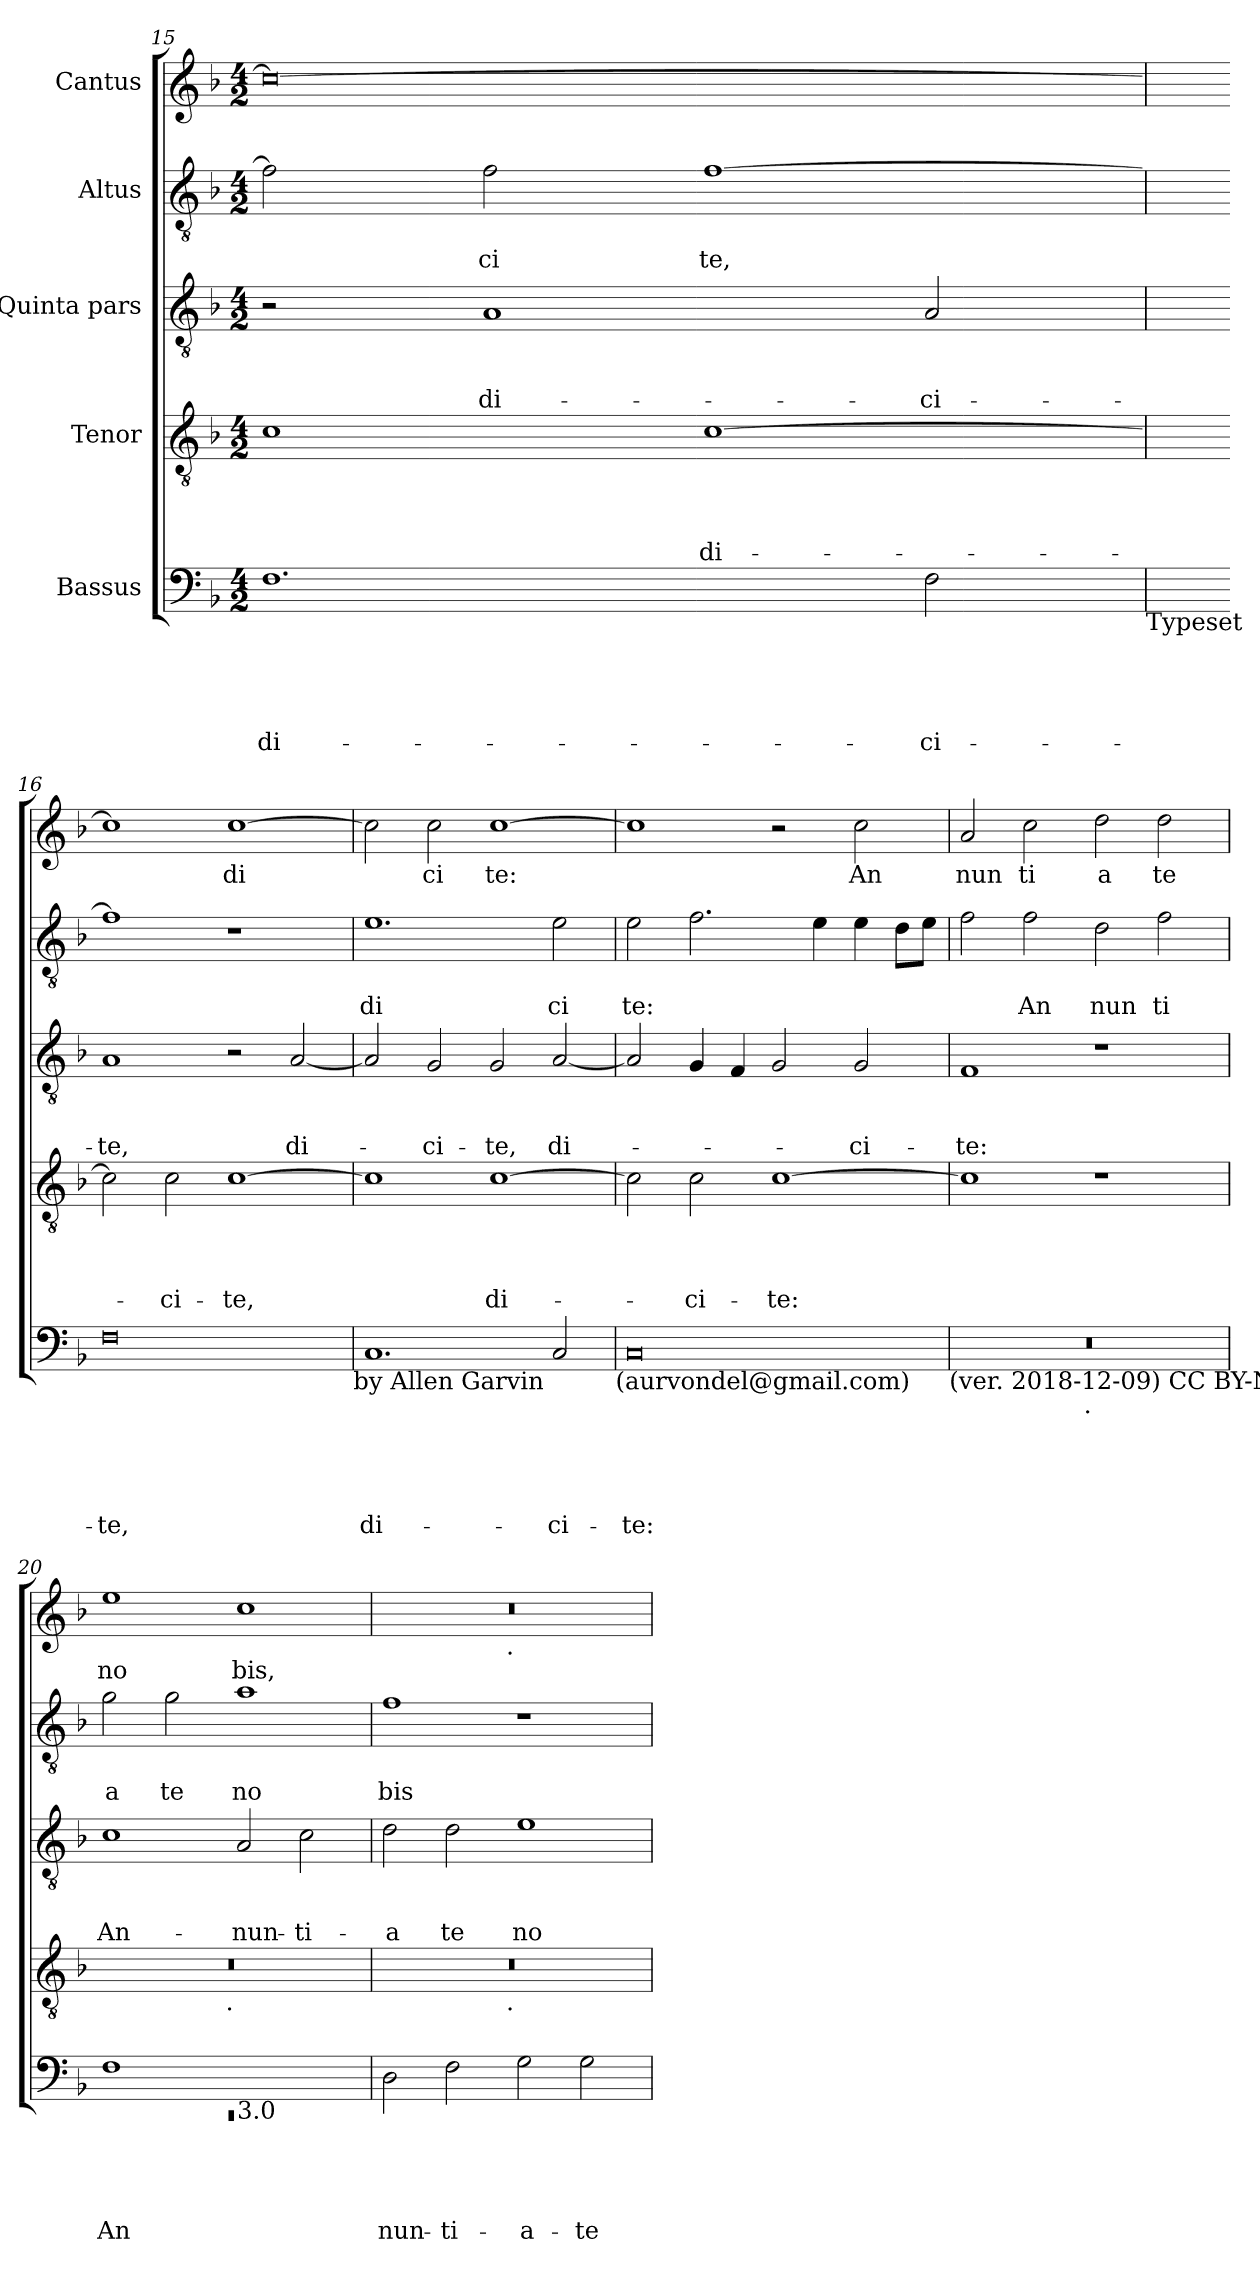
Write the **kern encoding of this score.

**kern	**text	**text	**text	**text	**text	**kern	**text	**text	**text	**text	**kern	**text	**text	**text	**kern	**text	**text	**kern	**text
*part5	*part5	*part5	*part5	*part5	*part5	*part4	*part4	*part4	*part4	*part4	*part3	*part3	*part3	*part3	*part2	*part2	*part2	*part1	*part1
*staff5	*staff5	*staff5	*staff5	*staff5	*staff5	*staff4	*staff4	*staff4	*staff4	*staff4	*staff3	*staff3	*staff3	*staff3	*staff2	*staff2	*staff2	*staff1	*staff1
*I"Bassus	*	*	*	*	*	*I"Tenor	*	*	*	*	*I"Quinta pars	*	*	*	*I"Altus	*	*	*I"Cantus	*
*clefF4	*	*	*	*	*	*clefGv2	*	*	*	*	*clefGv2	*	*	*	*clefGv2	*	*	*clefG2	*
*k[b-]	*	*	*	*	*	*k[b-]	*	*	*	*	*k[b-]	*	*	*	*k[b-]	*	*	*k[b-]	*
*F:	*	*	*	*	*	*F:	*	*	*	*	*F:	*	*	*	*F:	*	*	*F:	*
*M4/2	*	*	*	*	*	*M4/2	*	*	*	*	*M4/2	*	*	*	*M4/2	*	*	*M4/2	*
=15	=15	=15	=15	=15	=15	=15	=15	=15	=15	=15	=15	=15	=15	=15	=15	=15	=15	=15	=15
!	!	!	!	!	!LO:LY:b	!	!	!	!	!	!	!	!	!	!	!	!	!	!
1.F	.	.	.	.	di-	1c	.	.	.	.	2r	.	.	.	2f\]	.	.	0cc_	.
!	!	!	!	!	!	!	!	!	!	!	!	!	!	!LO:LY:b	!	!	!LO:LY:b	!	!
.	.	.	.	.	.	.	.	.	.	.	1A	.	.	di-	2f\	.	ci	.	.
!	!	!	!	!	!	!	!	!	!	!LO:LY:b	!	!	!	!	!	!	!LO:LY:b	!	!
.	.	.	.	.	.	[>1c	.	.	.	di-	.	.	.	.	[>1f	.	te,	.	.
!	!	!	!	!	!LO:LY:b	!	!	!	!	!	!	!	!	!LO:LY:b	!	!	!	!	!
2F\	.	.	.	.	-ci-	.	.	.	.	.	2A/	.	.	-ci-	.	.	.	.	.
!LO:TX:b:t=Typeset	!	!	!	!	!	!	!	!	!	!	!	!	!	!	!	!	!	!	!
=16	=16	=16	=16	=16	=16	=16	=16	=16	=16	=16	=16	=16	=16	=16	=16	=16	=16	=16	=16
!	!	!	!	!	!LO:LY:b	!	!	!	!	!	!	!	!	!LO:LY:b	!	!	!	!	!
0F	.	.	.	.	-te,	2c\]	.	.	.	.	1A	.	.	-te,	1f]	.	.	1cc]	.
!	!	!	!	!	!	!	!	!	!	!LO:LY:b	!	!	!	!	!	!	!	!	!
.	.	.	.	.	.	2c\	.	.	.	-ci-	.	.	.	.	.	.	.	.	.
!	!	!	!	!	!	!	!	!	!	!LO:LY:b	!	!	!	!	!	!	!	!	!LO:LY:b
.	.	.	.	.	.	[>1c	.	.	.	-te,	2r	.	.	.	1r	.	.	[>1cc	di
!	!	!	!	!	!	!	!	!	!	!	!	!	!	!LO:LY:b	!	!	!	!	!
.	.	.	.	.	.	.	.	.	.	.	[<2A/	.	.	di-	.	.	.	.	.
!LO:TX:b:t=by Allen Garvin	!	!	!	!	!	!	!	!	!	!	!	!	!	!	!	!	!	!	!
=17	=17	=17	=17	=17	=17	=17	=17	=17	=17	=17	=17	=17	=17	=17	=17	=17	=17	=17	=17
!	!	!	!	!	!LO:LY:b	!	!	!	!	!	!	!	!	!	!	!	!LO:LY:b	!	!
1.C	.	.	.	.	di-	1c]	.	.	.	.	2A/]	.	.	.	1.e	.	di	2cc\]	.
!	!	!	!	!	!	!	!	!	!	!	!	!	!	!LO:LY:b	!	!	!	!	!LO:LY:b
.	.	.	.	.	.	.	.	.	.	.	2G/	.	.	-ci-	.	.	.	2cc\	ci
!	!	!	!	!	!	!	!	!	!	!LO:LY:b	!	!	!	!LO:LY:b	!	!	!	!	!LO:LY:b
.	.	.	.	.	.	[>1c	.	.	.	di-	2G/	.	.	-te,	.	.	.	[>1cc	te:
!	!	!	!	!	!LO:LY:b	!	!	!	!	!	!	!	!	!LO:LY:b	!	!	!LO:LY:b	!	!
2C/	.	.	.	.	-ci-	.	.	.	.	.	[<2A/	.	.	di-	2e\	.	ci	.	.
!LO:TX:b:t=(aurvondel@gmail.com)	!	!	!	!	!	!	!	!	!	!	!	!	!	!	!	!	!	!	!
=18	=18	=18	=18	=18	=18	=18	=18	=18	=18	=18	=18	=18	=18	=18	=18	=18	=18	=18	=18
!	!	!	!	!	!LO:LY:b	!	!	!	!	!	!	!	!	!	!	!	!LO:LY:b	!	!
0C	.	.	.	.	-te:	2c\]	.	.	.	.	2A/]	.	.	.	2e\	.	te:	1cc]	.
!	!	!	!	!	!	!	!	!	!	!LO:LY:b	!	!	!	!	!	!	!	!	!
.	.	.	.	.	.	2c\	.	.	.	-ci-	4G/	.	.	.	2.f\	.	.	.	.
.	.	.	.	.	.	.	.	.	.	.	4F/	.	.	.	.	.	.	.	.
!	!	!	!	!	!	!	!	!	!	!LO:LY:b	!	!	!	!	!	!	!	!	!
.	.	.	.	.	.	[>1c	.	.	.	-te:	2G/	.	.	.	.	.	.	2r	.
.	.	.	.	.	.	.	.	.	.	.	.	.	.	.	4e\	.	.	.	.
!	!	!	!	!	!	!	!	!	!	!	!	!	!	!LO:LY:b	!	!	!	!	!LO:LY:b
.	.	.	.	.	.	.	.	.	.	.	2G/	.	.	-ci-	4e\	.	.	2cc\	An
.	.	.	.	.	.	.	.	.	.	.	.	.	.	.	8d\L	.	.	.	.
.	.	.	.	.	.	.	.	.	.	.	.	.	.	.	8e\J	.	.	.	.
!LO:TX:b:t=(ver. 2018-12-09) CC BY-NC	!	!	!	!	!	!	!	!	!	!	!	!	!	!	!	!	!	!	!
=19	=19	=19	=19	=19	=19	=19	=19	=19	=19	=19	=19	=19	=19	=19	=19	=19	=19	=19	=19
!	!	!	!	!	!	!	!	!	!	!	!	!	!	!LO:LY:b	!	!	!	!	!LO:LY:b
*^	*	*	*	*	*	*	*	*	*	*	*	*	*	*	*	*	*	*	*
0r	2ryy	.	.	.	.	.	1c]	.	.	.	.	1F	.	.	-te:	2f\	.	.	2a/	nun
!	!	!	!	!	!	!	!	!	!	!	!	!	!	!	!	!	!	!LO:LY:b	!	!LO:LY:b
.	4...ryy	.	.	.	.	.	.	.	.	.	.	.	.	.	.	2f\	.	An	2cc\	ti
!	!LO:TX:b:t=.	!	!	!	!	!	!	!	!	!	!	!	!	!	!	!	!	!	!	!
.	1ryy	.	.	.	.	.	.	.	.	.	.	.	.	.	.	.	.	.	.	.
!	!	!	!	!	!	!	!	!	!	!	!	!	!	!	!	!	!	!LO:LY:b	!	!LO:LY:b
.	.	.	.	.	.	.	1r	.	.	.	.	1r	.	.	.	2d\	.	nun	2dd\	a
!	!	!	!	!	!	!	!	!	!	!	!	!	!	!	!	!	!	!LO:LY:b	!	!LO:LY:b
.	.	.	.	.	.	.	.	.	.	.	.	.	.	.	.	2f\	.	ti	2dd\	te
.	32ryy	.	.	.	.	.	.	.	.	.	.	.	.	.	.	.	.	.	.	.
=20	=20	=20	=20	=20	=20	=20	=20	=20	=20	=20	=20	=20	=20	=20	=20	=20	=20	=20	=20	=20
!	!LO:N:vis=1	!	!	!	!	!LO:LY:b	!	!	!	!	!	!	!	!	!LO:LY:b	!	!	!LO:LY:b	!	!LO:LY:b
*	*^	*	*	*	*	*	*^	*	*	*	*	*	*	*	*	*	*	*	*	*
0ryy	0rEE	1F	.	.	.	.	An-	0r	2ryy	.	.	.	.	1c	.	.	An-	2g\	.	a	1ee	no
!	!	!	!	!	!	!	!	!	!	!	!	!	!	!	!	!	!	!	!	!LO:LY:b	!	!
.	.	.	.	.	.	.	.	.	4...ryy	.	.	.	.	.	.	.	.	2g\	.	te	.	.
!	!	!	!	!	!	!	!	!	!LO:TX:b:t=.	!	!	!	!	!	!	!	!	!	!	!	!	!
.	.	.	.	.	.	.	.	.	1ryy	.	.	.	.	.	.	.	.	.	.	.	.	.
!	!	!LO:TX:b:t=3.0	!	!	!	!	!	!	!	!	!	!	!	!	!	!	!	!	!	!	!	!
!	!	!	!	!	!	!	!	!	!	!	!	!	!	!	!	!	!LO:LY:b	!	!	!LO:LY:b	!	!LO:LY:b
.	.	1ryy	.	.	.	.	.	.	.	.	.	.	.	2A/	.	.	-nun-	1a	.	no	1cc	bis,
!	!	!	!	!	!	!	!	!	!	!	!	!	!	!	!	!	!LO:LY:b	!	!	!	!	!
.	.	.	.	.	.	.	.	.	.	.	.	.	.	2c\	.	.	-ti-	.	.	.	.	.
.	.	.	.	.	.	.	.	.	32ryy	.	.	.	.	.	.	.	.	.	.	.	.	.
!!LO:PB:g=z
=21	=21	=21	=21	=21	=21	=21	=21	=21	=21	=21	=21	=21	=21	=21	=21	=21	=21	=21	=21	=21	=21	=21
!	!	!	!	!	!	!	!LO:LY:b	!	!	!	!	!	!	!	!	!	!LO:LY:b	!	!	!LO:LY:b	!	!
*v	*v	*v	*	*	*	*	*	*	*	*	*	*	*	*	*	*	*	*	*	*	*^	*
2D\	.	.	.	.	-nun-	0r	2ryy	.	.	.	.	2d\	.	.	-a	1f	.	bis	0r	2ryy	.
!	!	!	!	!	!LO:LY:b	!	!	!	!	!	!	!	!	!	!LO:LY:b	!	!	!	!	!	!
2F\	.	.	.	.	-ti-	.	4...ryy	.	.	.	.	2d\	.	.	te	.	.	.	.	4...ryy	.
!	!	!	!	!	!	!	!	!	!	!	!	!	!	!	!	!	!	!	!	!LO:TX:b:t=.	!
!	!	!	!	!	!	!	!LO:TX:b:t=.	!	!	!	!	!	!	!	!	!	!	!	!	!	!
.	.	.	.	.	.	.	1ryy	.	.	.	.	.	.	.	.	.	.	.	.	1ryy	.
!	!	!	!	!	!LO:LY:b	!	!	!	!	!	!	!	!	!	!LO:LY:b	!	!	!	!	!	!
2G\	.	.	.	.	-a-	.	.	.	.	.	.	1e	.	.	no	1r	.	.	.	.	.
!	!	!	!	!	!LO:LY:b	!	!	!	!	!	!	!	!	!	!	!	!	!	!	!	!
2G\	.	.	.	.	-te	.	.	.	.	.	.	.	.	.	.	.	.	.	.	.	.
.	.	.	.	.	.	.	32ryy	.	.	.	.	.	.	.	.	.	.	.	.	32ryy	.
*	*	*	*	*	*	*v	*v	*	*	*	*	*	*	*	*	*	*	*	*v	*v	*
=	=	=	=	=	=	=	=	=	=	=	=	=	=	=	=	=	=	=	=
*-	*-	*-	*-	*-	*-	*-	*-	*-	*-	*-	*-	*-	*-	*-	*-	*-	*-	*-	*-
